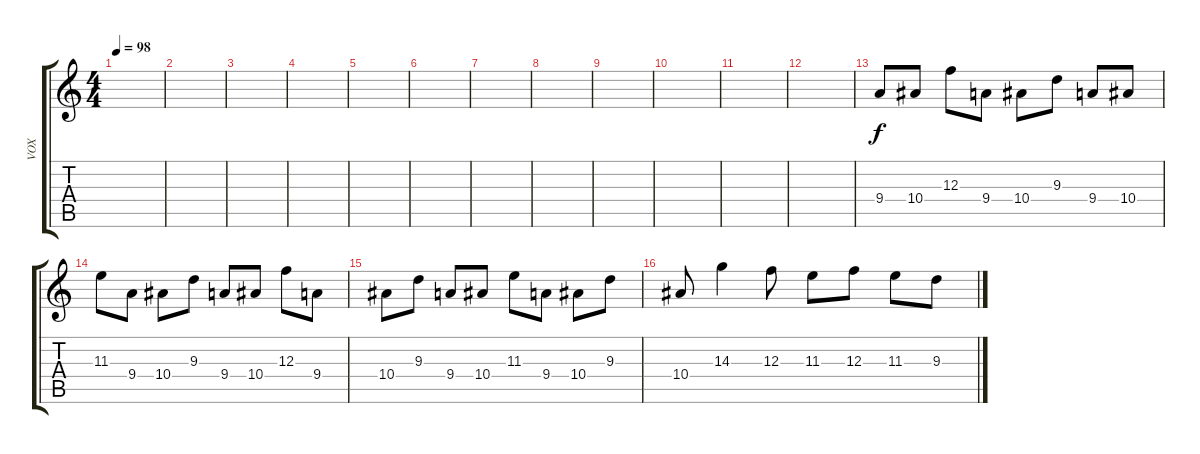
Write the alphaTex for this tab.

\track ("VOX" "VOX") {instrument overdrivenguitar}
\staff {score tabs}
\tuning (D4 A3 F3 C3 G2 C2) {hide}
\ts (4 4)
\tempo 98
\clef g2
\ks c
|
|
|
|
|
|
|
|
|
|
|
|
9.4.8 10.4.8 12.3.8 9.4.8 10.4.8 9.3.8 9.4.8 10.4.8 |
11.3.8 9.4.8 10.4.8 9.3.8 9.4.8 10.4.8 12.3.8 9.4.8 |
10.4.8 9.3.8 9.4.8 10.4.8 11.3.8 9.4.8 10.4.8 9.3.8 |
10.4.8 14.3.4 12.3.8 11.3.8 12.3.8 11.3.8 9.3.8
